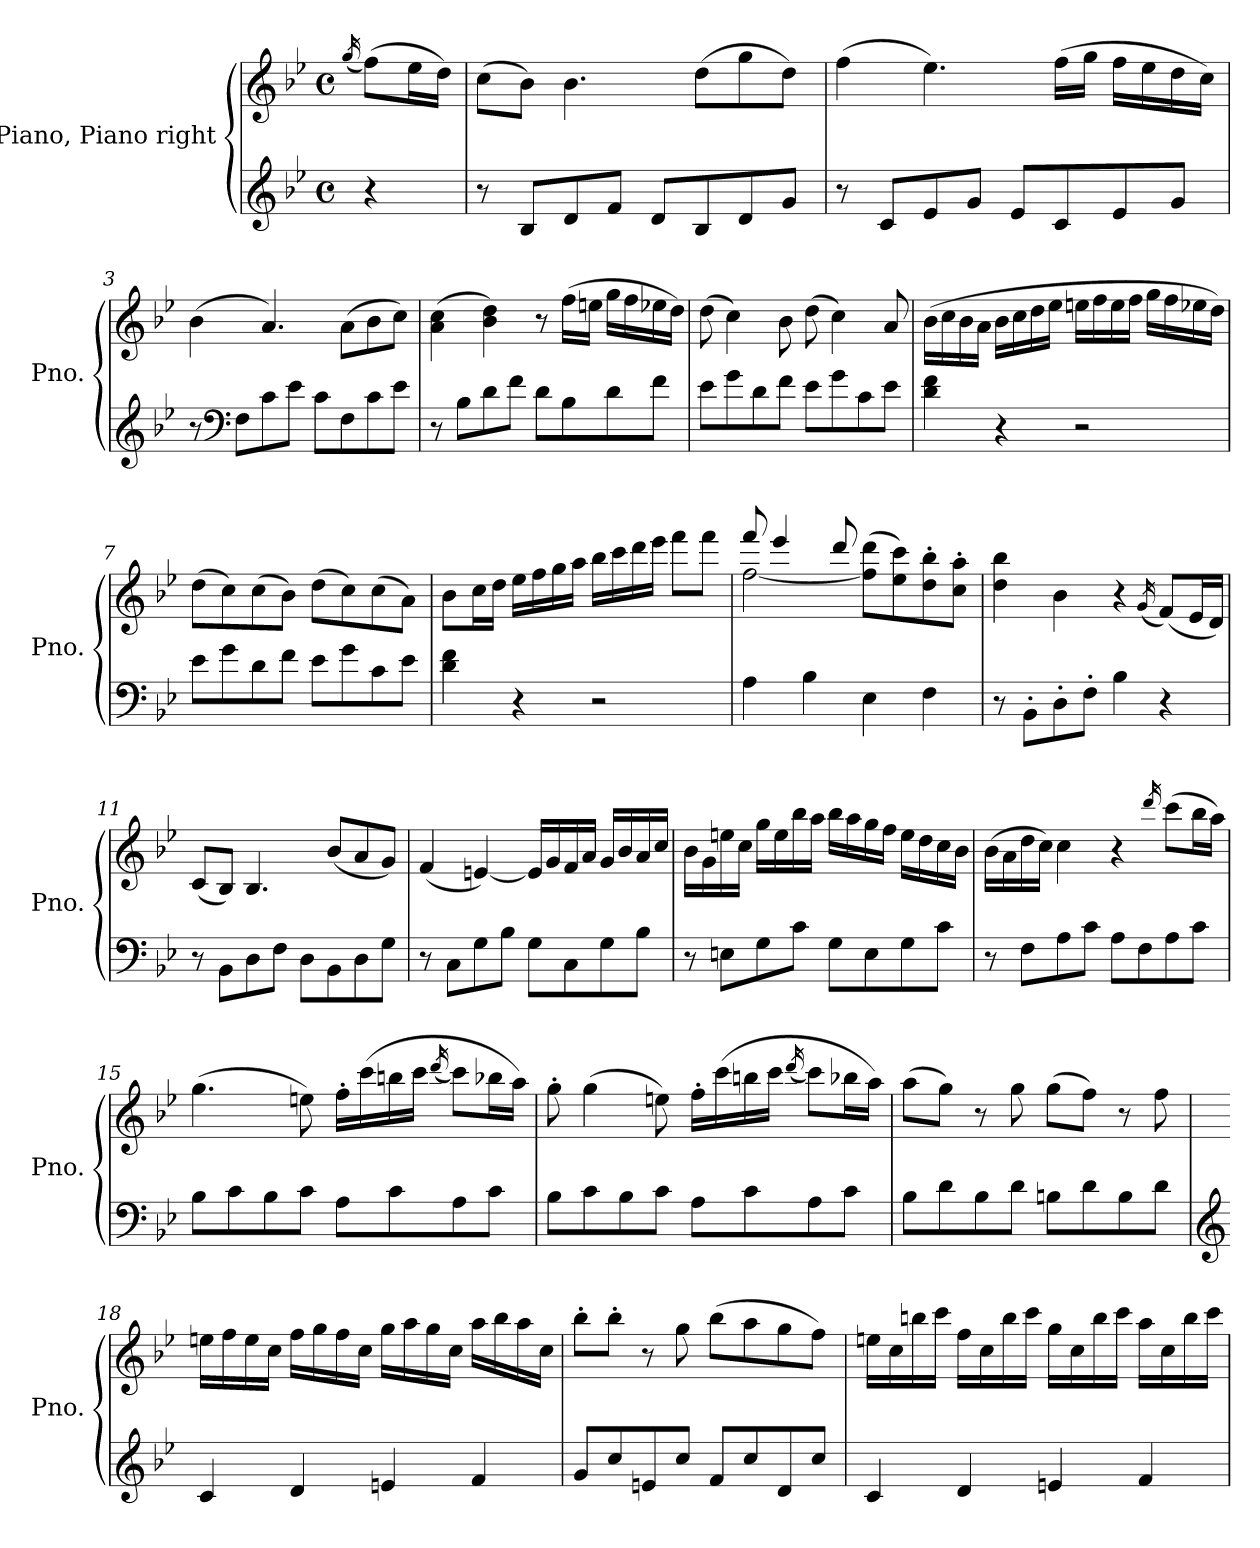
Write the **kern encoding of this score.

**kern	**kern
*part1	*part1
*staff2	*staff1
*I"Piano, Piano right	*
*I'Pno.	*
*clefG2	*clefG2
*k[b-e-]	*k[b-e-]
*M4/4	*M4/4
*met(c)	*met(c)
=	=
.	(<16qgg/
4r	(>8ff\L)
.	16ee-\L
.	16dd\JJ)
=1	=1
8r	(>8cc\L
8B-/L	8b-\J)
8d/	4.b-\
8f/J	.
8d/L	.
8B-/	(>8dd\L
8d/	8gg\
8g/J	8dd\J)
=2	=2
8r	(>4ff\
8c/L	.
8e-/	4.ee-\)
8g/J	.
8e-/L	.
8c/	(>16ff\LL
.	16gg\JJ
8e-/	16ff\LL
.	16ee-\
8g/J	16dd\
.	16cc\JJ)
=3	=3
8r	(>4b-\
*clefF4	*
8F\L	.
8c\	4.a/)
8e-\J	.
8c\L	.
8F\	(>8a\L
8c\	8b-\
8e-\J	8cc\J)
=4	=4
8r	(>4a\ 4cc\
8B-\L	.
8d\	4b-\ 4dd\)
8f\J	.
8d\L	8r
8B-\	(>16ff\LL
.	16een\JJ
8d\	16gg\LL
.	16ff\
8f\J	16ee-X\
.	16dd\JJ)
=5	=5
8e-\L	(>8dd\
8g\	4cc\)
8d\	.
8f\J	8b-\
8e-\L	(>8dd\
8g\	4cc\)
8c\	.
8e-\J	8a/
=6	=6
4d\ 4f\	(>16b-\LL
.	16cc\
.	16b-\
.	16a\JJ
4r	16b-\LL
.	16cc\
.	16dd\
.	16ee-\JJ
2r	16een\LL
.	16ff\
.	16ee\
.	16ff\JJ
.	16gg\LL
.	16ff\
.	16ee-X\
.	16dd\JJ)
=7	=7
8e-\L	(>8dd\L
8g\	8cc\)
8d\	(>8cc\
8f\J	8b-\J)
8e-\L	(>8dd\L
8g\	8cc\)
8c\	(>8cc\
8e-\J	8a\J)
=8	=8
4d\ 4f\	8b-\L
.	16cc\L
.	16dd\JJ
4r	16ee-\LL
.	16ff\
.	16gg\
.	16aa\JJ
2r	16bb-\LL
.	16ccc\
.	16ddd\
.	16eee-\JJ
.	8fff\L
.	8fff\J
=9	=9
*	*^
4A\	8fff/	[2ff\
.	4eee-/	.
4B-\	.	.
.	8ddd/	.
4E-\	(<8ff\] 8ddd\L	2ryy
.	8ee-\ 8ccc\)	.
4F\	8dd\' 8bb-\'	.
.	8cc\' 8aa\'J	.
*	*v	*v
=10	=10
8r	4dd\ 4bb-\
8BB-'\L	.
8D'\	4b-\
8F'\J	.
4B-\	4r
.	(<16qg/
4r	(<8f/L)
.	16e-/L
.	16d/JJ)
=11	=11
8r	(<8c/L
8BB-\L	8B-/J)
8D\	4.B-/
8F\J	.
8D\L	.
8BB-\	(<8b-/L
8D\	8a/
8G\J	8g/J)
=12	=12
8r	(<4f/
8C\L	.
8G\	[4en/)
8B-\J	.
8G\L	16e/LL]
.	16g/
8C\	16f/
.	16a/JJ
8G\	16g/LL
.	16b-/
8B-\J	16a/
.	16cc/JJ
=13	=13
8r	16b-\LL
.	16g\
8En\L	16een\
.	16cc\JJ
8G\	16gg\LL
.	16ee\
8c\J	16bb-\
.	16aa\JJ
8G\L	16bb-\LL
.	16aa\
8E\	16gg\
.	16ff\JJ
8G\	16ee\LL
.	16dd\
8c\J	16cc\
.	16b-\JJ
=14	=14
8r	(>16b-\LL
.	16a\
8F\L	16dd\
.	16cc\JJ)
8A\	4cc\
8c\J	.
8A\L	4r
8F\	.
.	16qddd/
8A\	(>8ccc\L
8c\J	16bb-\L
.	16aa\JJ)
=15	=15
8B-\L	(>4.gg\
8c\	.
8B-\	.
8c\J	8een\)
8A\L	16ff'\LL
.	(>16ccc\
8c\	16bbn\
.	16ccc\JJ
.	(<16qddd/
8A\	8ccc\L)
8c\J	16bb-X\L
.	16aa\JJ)
=16	=16
8B-\L	8gg'\
8c\	(>4gg\
8B-\	.
8c\J	8een\)
8A\L	16ff'\LL
.	(>16ccc\
8c\	16bbn\
.	16ccc\JJ
.	(<16qddd/
8A\	8ccc\L)
8c\J	16bb-X\L
.	16aa\JJ)
=17	=17
8B-\L	(>8aa\L
8d\	8gg\J)
8B-\	8r
8d\J	8gg\
8Bn\L	(>8gg\L
8d\	8ff\J)
8B\	8r
8d\J	8ff\
=18	=18
*clefG2	*
4c/	16een\LL
.	16ff\
.	16ee\
.	16cc\JJ
4d/	16ff\LL
.	16gg\
.	16ff\
.	16cc\JJ
4en/	16gg\LL
.	16aa\
.	16gg\
.	16cc\JJ
4f/	16aa\LL
.	16bb-\
.	16aa\
.	16cc\JJ
=19	=19
8g/L	8bb-'\L
8cc/	8bb-'\J
8en/	8r
8cc/J	8gg\
8f/L	(>8bb-\L
8cc/	8aa\
8d/	8gg\
8cc/J	8ff\J)
=20	=20
4c/	16een\LL
.	16cc\
.	16bbn\
.	16ccc\JJ
4d/	16ff\LL
.	16cc\
.	16bb\
.	16ccc\JJ
4en/	16gg\LL
.	16cc\
.	16bb\
.	16ccc\JJ
4f/	16aa\LL
.	16cc\
.	16bb\
.	16ccc\JJ
=	=
*-	*-
